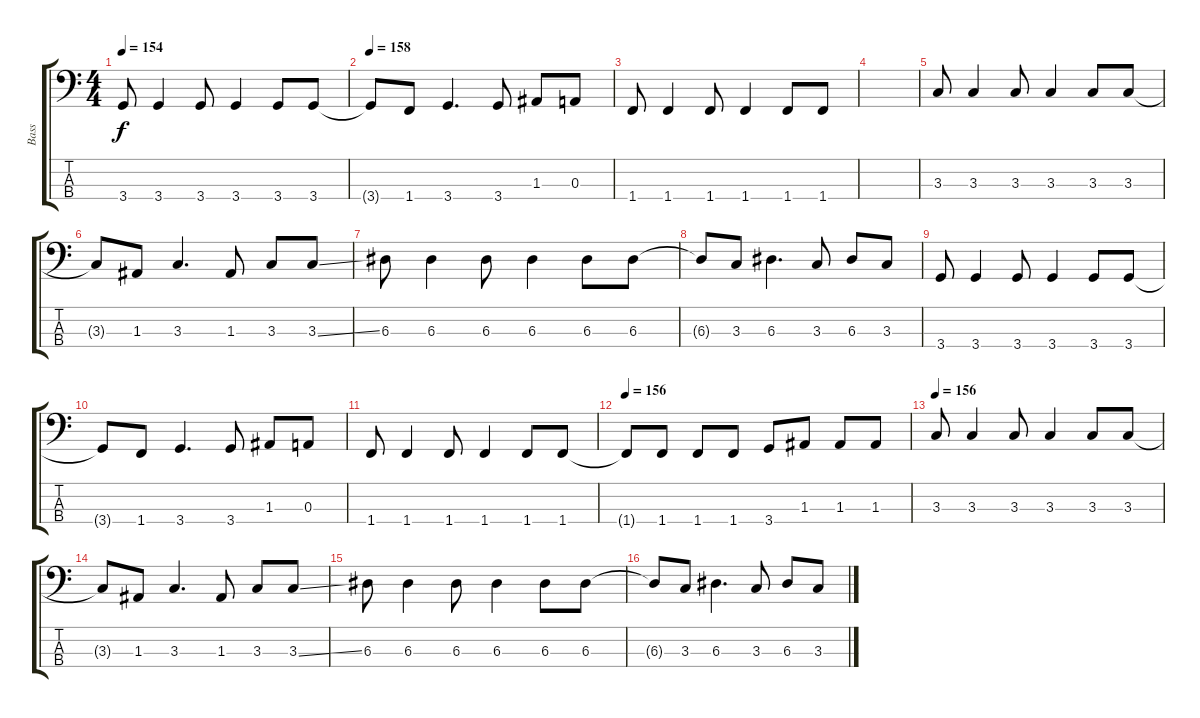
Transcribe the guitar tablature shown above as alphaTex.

\track ("Bass" "Bass") {instrument electricbassfinger}
\staff {score tabs}
\tuning (G2 D2 A1 E1) {hide}
\ts (4 4)
\tempo 154
\clef f4
\ks c
3.4.8{dy f} 3.4.4 3.4.8 3.4.4 3.4.8 3.4.8 |
\tempo 158
3.4{t}.8 1.4.8 3.4.4{d} 3.4.8 1.3.8 0.3.8 |
1.4.8 1.4.4 1.4.8 1.4.4 1.4.8 1.4.8 |
|
3.3.8 3.3.4 3.3.8 3.3.4 3.3.8 3.3.8 |
3.3{t}.8 1.3.8 3.3.4{d} 1.3.8 3.3.8 3.3{ss}.8 |
6.3.8 6.3.4 6.3.8 6.3.4 6.3.8 6.3.8 |
6.3{t}.8 3.3.8 6.3.4{d} 3.3.8 6.3.8 3.3.8 |
3.4.8 3.4.4 3.4.8 3.4.4 3.4.8 3.4.8 |
3.4{t}.8 1.4.8 3.4.4{d} 3.4.8 1.3.8 0.3.8 |
1.4.8 1.4.4 1.4.8 1.4.4 1.4.8 1.4.8 |
\tempo 156
1.4{t}.8 1.4.8 1.4.8 1.4.8 3.4.8 1.3.8 1.3.8 1.3.8 |
\tempo 156
3.3.8 3.3.4 3.3.8 3.3.4 3.3.8 3.3.8 |
3.3{t}.8 1.3.8 3.3.4{d} 1.3.8 3.3.8 3.3{ss}.8 |
6.3.8 6.3.4 6.3.8 6.3.4 6.3.8 6.3.8 |
6.3{t}.8 3.3.8 6.3.4{d} 3.3.8 6.3.8 3.3.8
